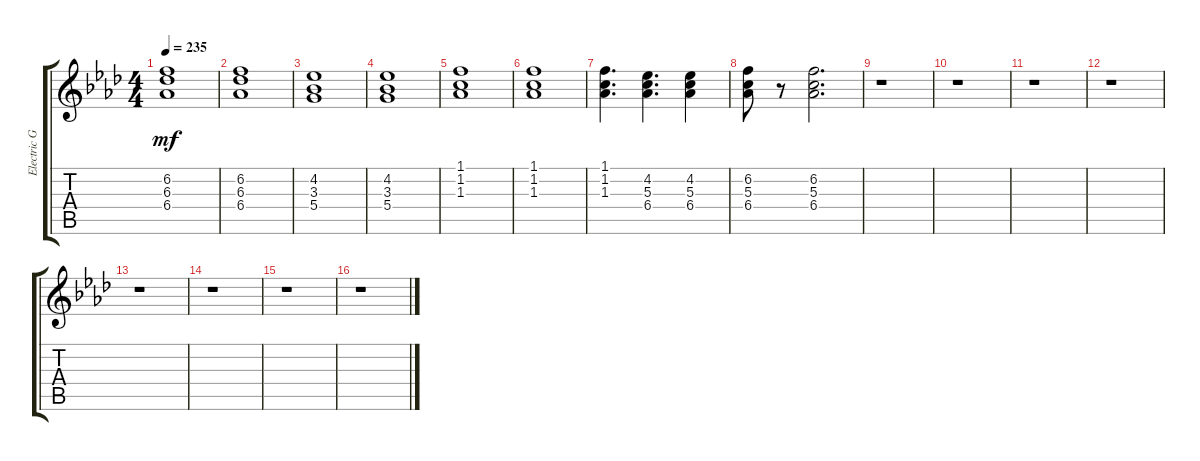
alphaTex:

\track ("Electric Guitar" "Electric G") {instrument distortionguitar}
\staff {score tabs}
\tuning (E4 B3 G3 D3 A2 E2) {hide}
\ts (4 4)
\tempo 235
\clef g2
\ks ab
(6.2 6.3 6.4).1{dy mf} |
(6.2 6.3 6.4).1 |
(4.2 3.3 5.4).1 |
(4.2 3.3 5.4).1 |
(1.1 1.2 1.3).1 |
(1.1 1.2 1.3).1 |
(1.1 1.2 1.3).4{d} (4.2 5.3 6.4).4{d} (4.2 5.3 6.4).4 |
(6.2 5.3 6.4).8 r.8 (6.2 5.3 6.4).2{d} |
r.1 |
r.1 |
r.1 |
r.1 |
r.1 |
r.1 |
r.1 |
r.1
